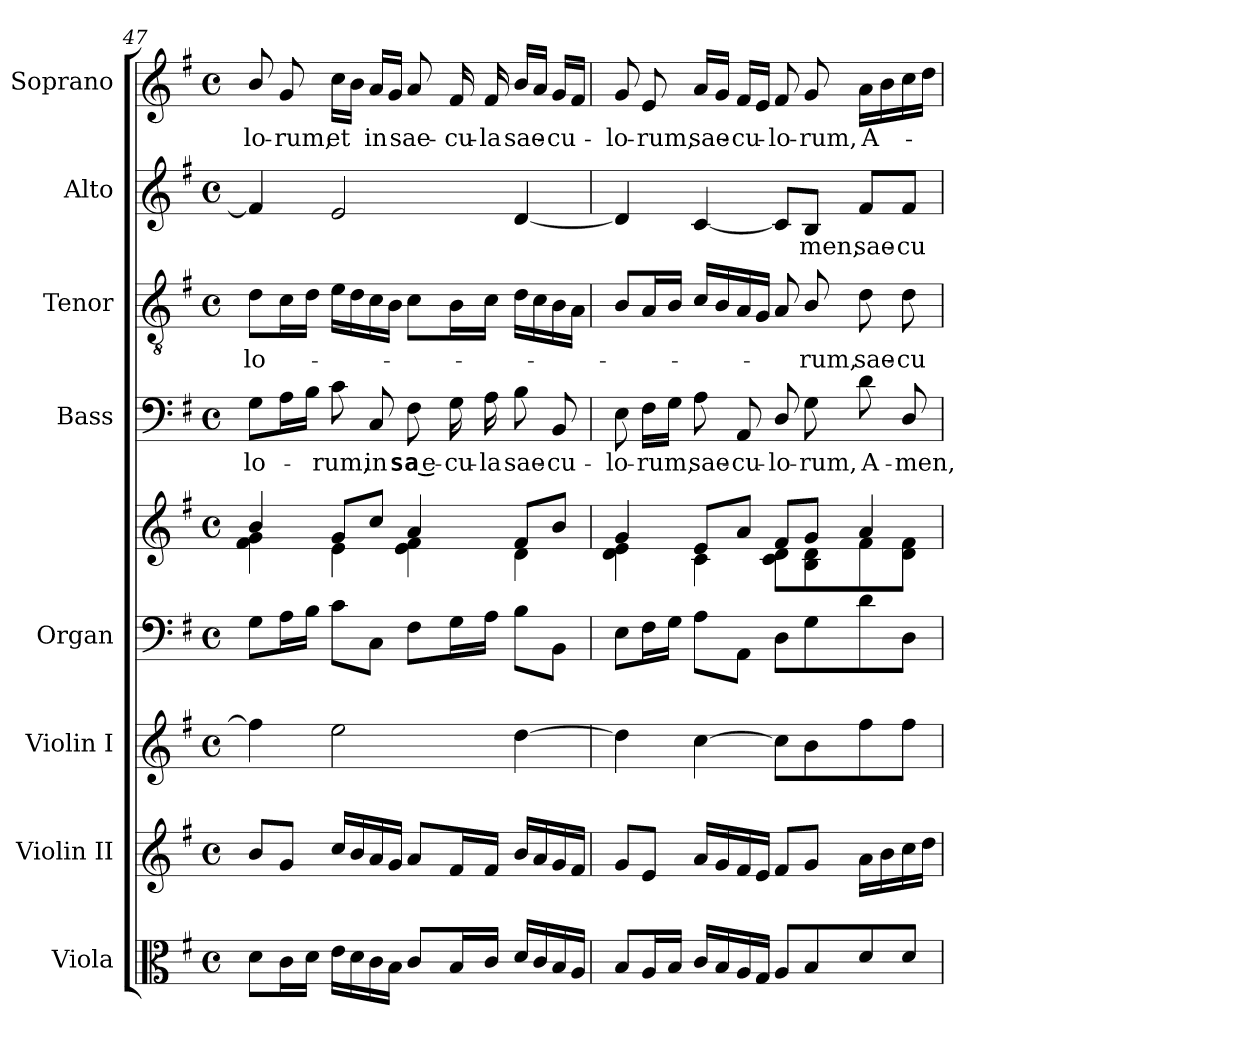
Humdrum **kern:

**kern	**kern	**kern	**kern	**kern	**kern	**text	**kern	**text	**kern	**text	**kern	**text
*part8	*part7	*part6	*part5	*part5	*part4	*part4	*part3	*part3	*part2	*part2	*part1	*part1
*staff9	*staff8	*staff7	*staff6	*staff5	*staff4	*staff4	*staff3	*staff3	*staff2	*staff2	*staff1	*staff1
*I"Viola	*I"Violin II	*I"Violin I	*I"Organ	*	*I"Bass	*	*I"Tenor	*	*I"Alto	*	*I"Soprano	*
*I'Vla.	*I'Vln. II	*I'Vln. I	*I'Org.	*	*I'B.	*	*I'T.	*	*I'A.	*	*I'S.	*
!!LO:PB:g=z
*clefC3	*clefG2	*clefG2	*clefF4	*clefG2	*clefF4	*	*clefGv2	*	*clefG2	*	*clefG2	*
*	*	*	*	*	*	*	*ITrd7c12	*	*	*	*	*
*k[f#]	*k[f#]	*k[f#]	*k[f#]	*k[f#]	*k[f#]	*	*k[f#]	*	*k[f#]	*	*k[f#]	*
*G:	*G:	*G:	*G:	*G:	*G:	*	*G:	*	*G:	*	*G:	*
*M4/4	*M4/4	*M4/4	*M4/4	*M4/4	*M4/4	*	*M4/4	*	*M4/4	*	*M4/4	*
*met(c)	*met(c)	*met(c)	*met(c)	*met(c)	*met(c)	*	*met(c)	*	*met(c)	*	*met(c)	*
=47	=47	=47	=47	=47	=47	=47	=47	=47	=47	=47	=47	=47
*	*	*	*	*^	*	*	*	*	*	*	*	*
!	!	!	!	!	!	!	!LO:LY:b:color=#000000	!	!	!	!	!	!
!	!	!	!	!	!	!	!	!	!LO:LY:b:color=#000000	!	!	!	!
!	!	!	!	!	!	!	!	!	!	!	!	!	!LO:LY:b:color=#000000
8di\L	8bi/L	4ff#i\]	8Gi\L	4bi/	4f#i\ 4gi	8Gi\L	-lo-	8Di\L	-lo-	4f#i/]	.	8bi/	-lo-
!	!	!	!	!	!	!	!	!	!	!	!	!	!LO:LY:b:color=#000000
16ci\L	8gi/J	.	16Ai\L	.	.	16Ai\L	.	16Ci\L	.	.	.	8gi/	-rum,
16di\JJ	.	.	16Bi\JJ	.	.	16Bi\JJ	.	16Di\JJ	.	.	.	.	.
!	!	!	!	!	!	!	!LO:LY:b:color=#000000	!	!	!	!	!	!
!	!	!	!	!	!	!	!	!	!	!	!	!	!LO:LY:b:color=#000000
16ei\LL	16cci/LL	2eei\	8ci\L	8gi/L	4ei\	8ci\	-rum,	16Ei\LL	.	2ei/	.	16cci\LL	et
16di\	16bi/	.	.	.	.	.	.	16Di\	.	.	.	16bi\JJ	.
!	!	!	!	!	!	!	!LO:LY:b:color=#000000	!	!	!	!	!	!
!	!	!	!	!	!	!	!	!	!	!	!	!	!LO:LY:b:color=#000000
16ci\	16ai/	.	8Ci\J	8cci/J	.	8Ci/	in	16Ci\	.	.	.	16ai/LL	in
16Bi\JJ	16gi/JJ	.	.	.	.	.	.	16BBi\JJ	.	.	.	16gi/JJ	.
!	!	!	!	!	!	!	!LO:LY:b:color=#000000	!	!	!	!	!	!
!	!	!	!	!	!	!	!	!	!	!	!	!	!LO:LY:b:color=#000000
8ci/L	8ai/L	.	8F#i\L	4ai/	4ei\ 4f#i	8F#i\	sa e-	8Ci\L	.	.	.	8ai/	sae-
!	!	!	!	!	!	!	!LO:LY:b:color=#000000	!	!	!	!	!	!
!	!	!	!	!	!	!	!	!	!	!	!	!	!LO:LY:b:color=#000000
16Bi/L	16f#i/L	.	16Gi\L	.	.	16Gi\	-cu-	16BBi\L	.	.	.	16f#i/	-cu-
!	!	!	!	!	!	!	!LO:LY:b:color=#000000	!	!	!	!	!	!
!	!	!	!	!	!	!	!	!	!	!	!	!	!LO:LY:b:color=#000000
16ci/JJ	16f#i/JJ	.	16Ai\JJ	.	.	16Ai\	-la	16Ci\JJ	.	.	.	16f#i/	-la
!	!	!	!	!	!	!	!LO:LY:b:color=#000000	!	!	!	!	!	!
!	!	!	!	!	!	!	!	!	!	!	!	!	!LO:LY:b:color=#000000
16di/LL	16bi/LL	[4ddi\	8Bi\L	8f#i/L	4di\	8Bi\	sae-	16Di\LL	.	[4di/	.	16bi/LL	sae-
16ci/	16ai/	.	.	.	.	.	.	16Ci\	.	.	.	16ai/JJ	.
!	!	!	!	!	!	!	!LO:LY:b:color=#000000	!	!	!	!	!	!
!	!	!	!	!	!	!	!	!	!	!	!	!	!LO:LY:b:color=#000000
16Bi/	16gi/	.	8BBi\J	8bi/J	.	8BBi/	-cu-	16BBi\	.	.	.	16gi/LL	-cu-
16Ai/JJ	16f#i/JJ	.	.	.	.	.	.	16AAi\JJ	.	.	.	16f#i/JJ	.
=48	=48	=48	=48	=48	=48	=48	=48	=48	=48	=48	=48	=48	=48
!	!	!	!	!	!	!	!LO:LY:b:color=#000000	!	!	!	!	!	!
!	!	!	!	!	!	!	!	!	!	!	!	!	!LO:LY:b:color=#000000
8Bi/L	8gi/L	4ddi\]	8Ei\L	4gi/	4di\ 4ei	8Ei\	-lo-	8BBi/L	.	4di/]	.	8gi/	-lo-
!	!	!	!	!	!	!	!LO:LY:b:color=#000000	!	!	!	!	!	!
!	!	!	!	!	!	!	!	!	!	!	!	!	!LO:LY:b:color=#000000
16Ai/L	8ei/J	.	16F#i\L	.	.	16F#i\LL	-rum,	16AAi/L	.	.	.	8ei/	-rum,
16Bi/JJ	.	.	16Gi\JJ	.	.	16Gi\JJ	.	16BBi/JJ	.	.	.	.	.
!	!	!	!	!	!	!	!LO:LY:b:color=#000000	!	!	!	!	!	!
!	!	!	!	!	!	!	!	!	!	!	!	!	!LO:LY:b:color=#000000
16ci/LL	16ai/LL	[4cci\	8Ai\L	8ei/L	4ci\	8Ai\	sae-	16Ci/LL	.	[4ci/	.	16ai/LL	sae-
16Bi/	16gi/	.	.	.	.	.	.	16BBi/	.	.	.	16gi/JJ	.
!	!	!	!	!	!	!	!LO:LY:b:color=#000000	!	!	!	!	!	!
!	!	!	!	!	!	!	!	!	!	!	!	!	!LO:LY:b:color=#000000
16Ai/	16f#i/	.	8AAi\J	8ai/J	.	8AAi/	-cu-	16AAi/	.	.	.	16f#i/LL	-cu-
16Gi/JJ	16ei/JJ	.	.	.	.	.	.	16GGi/JJ	.	.	.	16ei/JJ	.
!	!	!	!	!	!	!	!LO:LY:b:color=#000000	!	!	!	!	!	!
!	!	!	!	!	!	!	!	!	!	!	!	!	!LO:LY:b:color=#000000
8Ai/L	8f#i/L	8cci\L]	8Di\L	8f#i/L	8ci\ 8diL	8Di/	-lo-	8AAi/	.	8ci/L]	.	8f#i/	-lo-
!	!	!	!	!	!	!	!LO:LY:b:color=#000000	!	!	!	!	!	!
!	!	!	!	!	!	!	!	!	!LO:LY:b:color=#000000	!	!	!	!
!	!	!	!	!	!	!	!	!	!	!	!LO:LY:b:color=#000000	!	!
!	!	!	!	!	!	!	!	!	!	!	!	!	!LO:LY:b:color=#000000
8Bi/	8gi/J	8bi\	8Gi\	8gi/J	8Bi\ 8di	8Gi\	-rum,	8BBi/	-rum,	8Bi/J	-men,	8gi/	-rum,
!	!	!	!	!	!	!	!LO:LY:b:color=#000000	!	!	!	!	!	!
!	!	!	!	!	!	!	!	!	!LO:LY:b:color=#000000	!	!	!	!
!	!	!	!	!	!	!	!	!	!	!	!LO:LY:b:color=#000000	!	!
!	!	!	!	!	!	!	!	!	!	!	!	!	!LO:LY:b:color=#000000
8di/	16ai\LL	8ff#i\	8di\	4ai/	8f#i\	8di\	A-	8Di\	sae-	8f#i/L	sae-	16ai\LL	A-
.	16bi\	.	.	.	.	.	.	.	.	.	.	16bi\	.
!	!	!	!	!	!	!	!LO:LY:b:color=#000000	!	!	!	!	!	!
!	!	!	!	!	!	!	!	!	!LO:LY:b:color=#000000	!	!	!	!
!	!	!	!	!	!	!	!	!	!	!	!LO:LY:b:color=#000000	!	!
8di/J	16cci\	8ff#i\J	8Di\J	.	8di\ 8f#iJ	8Di/	-men,	8Di\	-cu-	8f#i/J	-cu-	16cci\	.
.	16ddi\JJ	.	.	.	.	.	.	.	.	.	.	16ddi\JJ	.
*	*	*	*	*v	*v	*	*	*	*	*	*	*	*
=	=	=	=	=	=	=	=	=	=	=	=	=
*-	*-	*-	*-	*-	*-	*-	*-	*-	*-	*-	*-	*-
